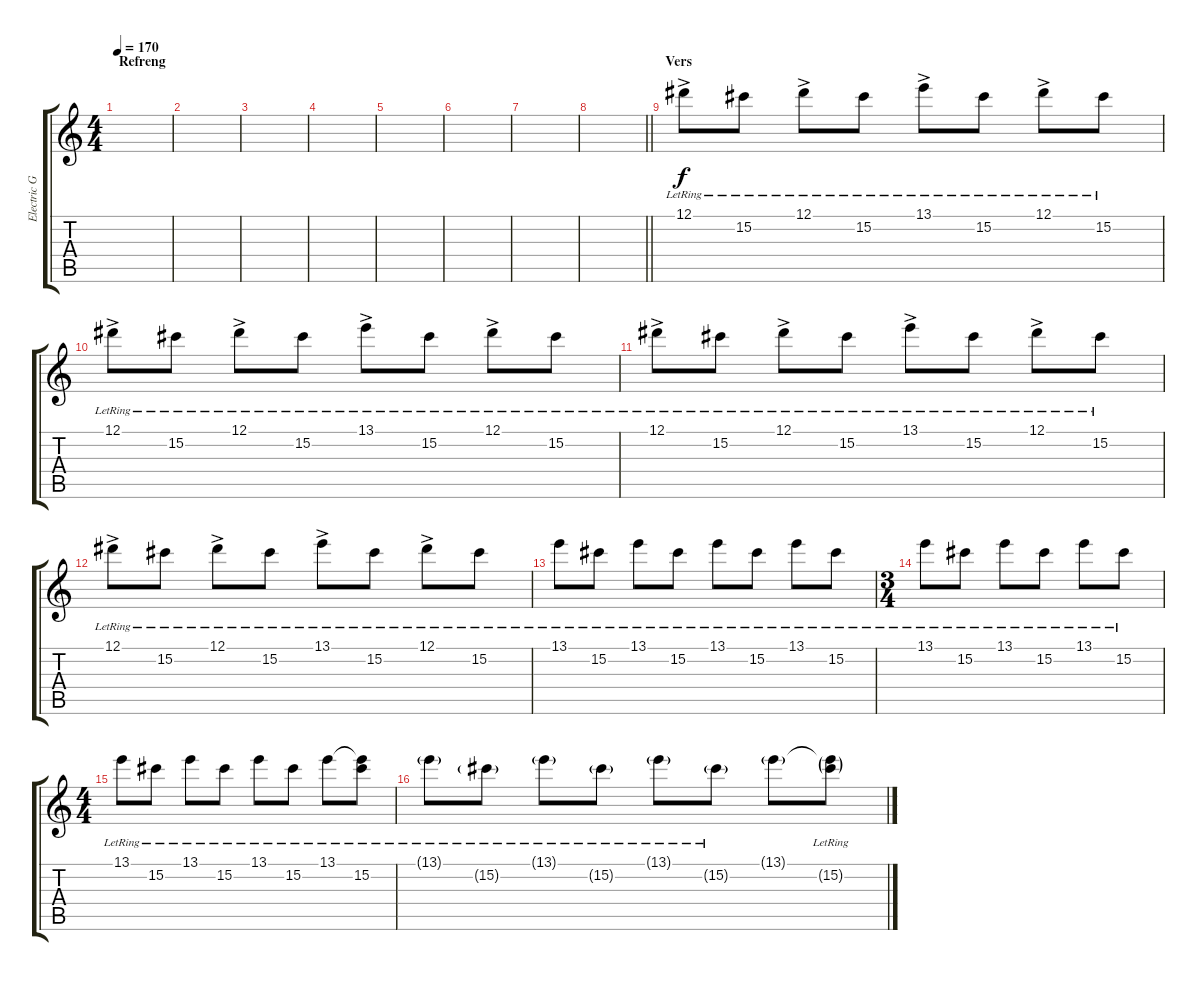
\track ("Electric Guitar (extra 2)" "Electric G") {instrument distortionguitar}
\staff {score tabs}
\tuning (Eb4 Bb3 Gb3 Db3 Ab2 Db2) {hide}
\ts (4 4)
\section ("" "Refreng")
\tempo 170
\clef g2
\ks c
|
|
|
|
|
|
|
\barLineRight lightlight
|
\section ("" "Vers")
12.1{ac lr}.8 15.2{lr}.8 12.1{ac lr}.8 15.2{lr}.8 13.1{ac lr}.8 15.2{lr}.8 12.1{ac lr}.8 15.2{lr}.8 |
12.1{ac lr}.8 15.2{lr}.8 12.1{ac lr}.8 15.2{lr}.8 13.1{ac lr}.8 15.2{lr}.8 12.1{ac lr}.8 15.2{lr}.8 |
12.1{ac lr}.8 15.2{lr}.8 12.1{ac lr}.8 15.2{lr}.8 13.1{ac lr}.8 15.2{lr}.8 12.1{ac lr}.8 15.2{lr}.8 |
12.1{ac lr}.8 15.2{lr}.8 12.1{ac lr}.8 15.2{lr}.8 13.1{ac lr}.8 15.2{lr}.8 12.1{ac lr}.8 15.2{lr}.8 |
13.1{lr}.8 15.2{lr}.8 13.1{lr}.8 15.2{lr}.8 13.1{lr}.8 15.2{lr}.8 13.1{lr}.8 15.2{lr}.8 |
\ts (3 4)
13.1{lr}.8 15.2{lr}.8 13.1{lr}.8 15.2{lr}.8 13.1{lr}.8 15.2{lr}.8 |
\ts (4 4)
13.1{lr}.8 15.2{lr}.8 13.1{lr}.8 15.2{lr}.8 13.1{lr}.8 15.2{lr}.8 13.1{lr}.8 (13.1{lr t} 15.2{lr}).8 |
13.1{g lr}.8 15.2{g lr}.8 13.1{g lr}.8 15.2{g lr}.8 13.1{g lr}.8 15.2{g lr}.8 13.1{g}.8 (13.1{g lr t} 15.2{g}).8
